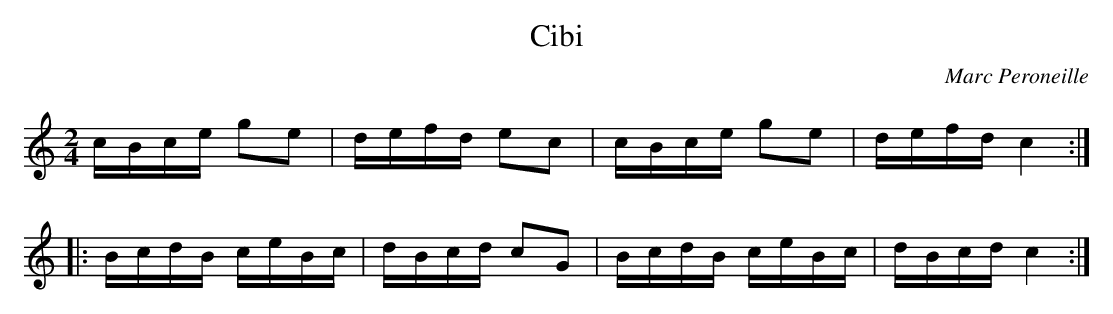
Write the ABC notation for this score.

X:1
T:Cibi
M:2/4
L:1/16
C:Marc Peroneille
K:C
cBce g2e2 | defd e2c2 | cBce g2e2 | defd c4 :|
|: BcdB ceBc | dBcd c2G2 | BcdB ceBc | dBcd c4 :|
